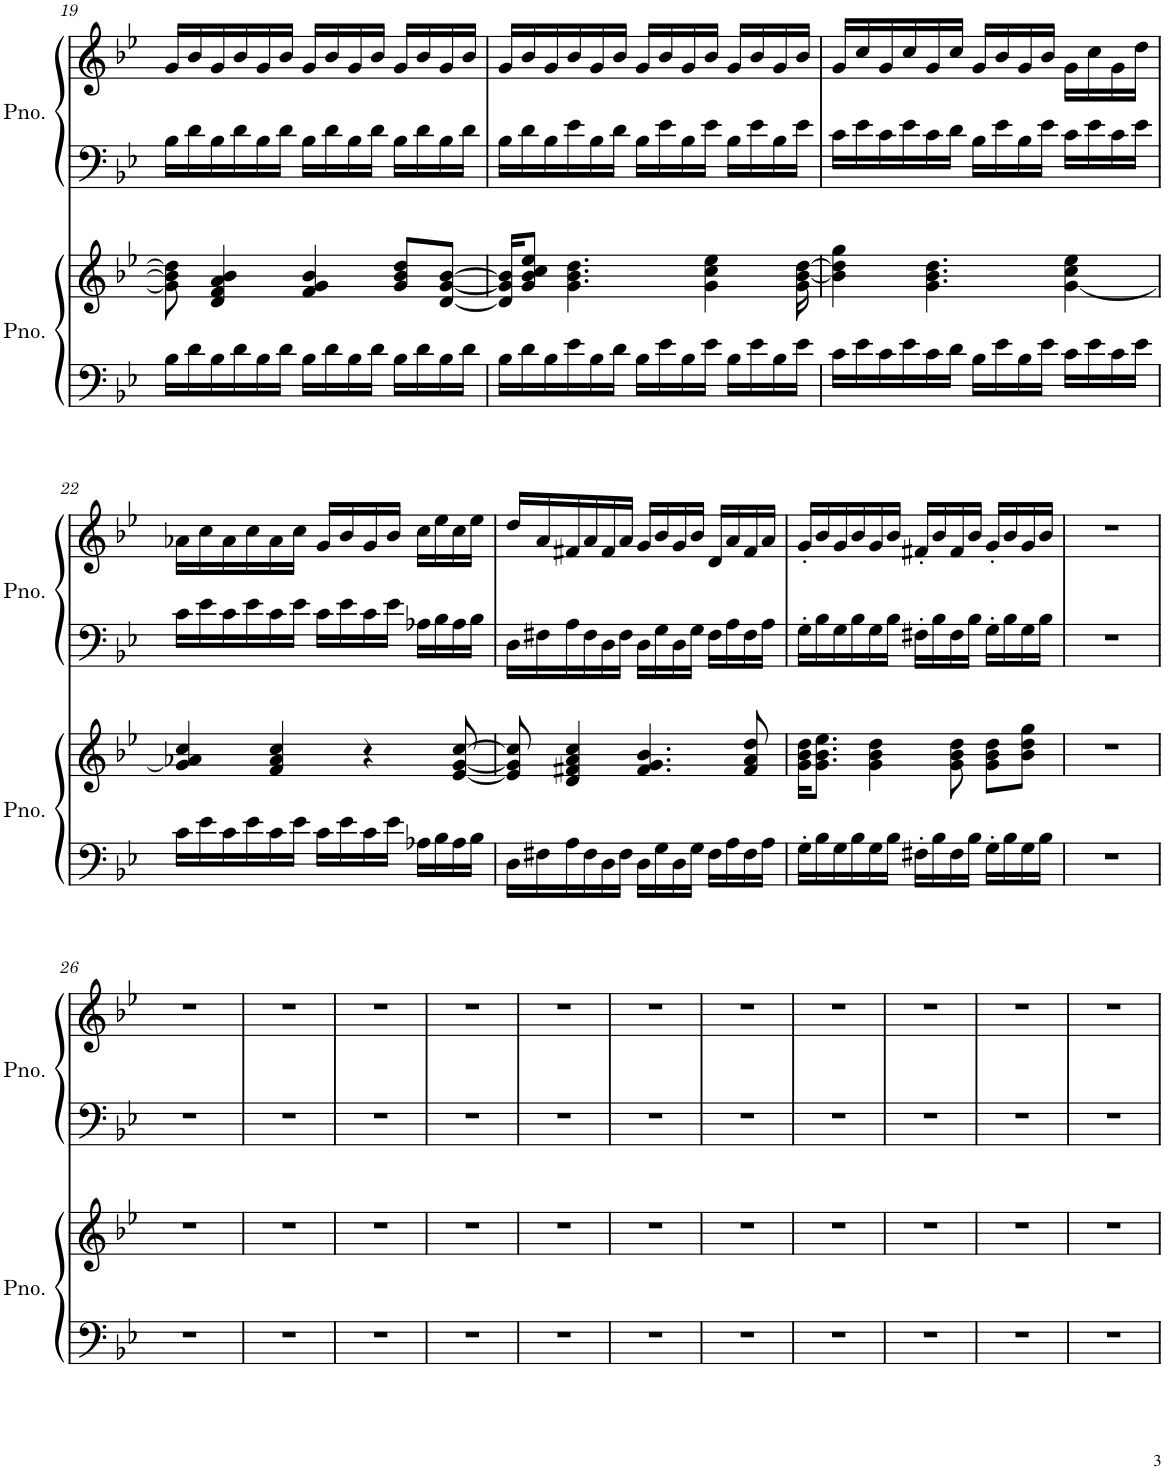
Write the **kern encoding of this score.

**kern	**kern	**kern	**kern
*part2	*part2	*part1	*part1
*staff4	*staff3	*staff2	*staff1
*I"Piano	*	*I"Piano	*
*I'Pno.	*	*I'Pno.	*
!!LO:PB:g=z
*clefF4	*clefG2	*clefF4	*clefG2
*k[b-e-]	*k[b-e-]	*k[b-e-]	*k[b-e-]
*M7/8	*M7/8	*M7/8	*M7/8
=19	=19	=19	=19
16B-\LL	8g\] 8b-\] 8dd\]	16B-\LL	16g/LL
16d\	.	16d\	16b-/
16B-\	4d/ 4f/ 4a/ 4b-/	16B-\	16g/
16d\	.	16d\	16b-/
16B-\	.	16B-\	16g/
16d\JJ	.	16d\JJ	16b-/JJ
16B-\LL	4f/ 4g/ 4b-/	16B-\LL	16g/LL
16d\	.	16d\	16b-/
16B-\	.	16B-\	16g/
16d\JJ	.	16d\JJ	16b-/JJ
16B-\LL	8g/ 8b-/ 8dd/L	16B-\LL	16g/LL
16d\	.	16d\	16b-/
16B-\	[8d/ [8g/ [8b-/J	16B-\	16g/
16d\JJ	.	16d\JJ	16b-/JJ
=20	=20	=20	=20
16B-\LL	16d/] 16g/] 16b-/]KL	16B-\LL	16g/LL
16d\	8g/ 8b-/ 8cc/ 8ee-/J	16d\	16b-/
16B-\	.	16B-\	16g/
16e-\	4.g\ 4.b-\ 4.dd\	16e-\	16b-/
16B-\	.	16B-\	16g/
16d\JJ	.	16d\JJ	16b-/JJ
16B-\LL	.	16B-\LL	16g/LL
16e-\	.	16e-\	16b-/
16B-\	.	16B-\	16g/
16e-\JJ	4g\ 4cc\ 4ee-\	16e-\JJ	16b-/JJ
16B-\LL	.	16B-\LL	16g/LL
16e-\	.	16e-\	16b-/
16B-\	.	16B-\	16g/
16e-\JJ	16g\ [16b-\ [16dd\	16e-\JJ	16b-/JJ
=21	=21	=21	=21
16c\LL	4b-\] 4dd\] 4gg\	16c\LL	16g/LL
16e-\	.	16e-\	16cc/
16c\	.	16c\	16g/
16e-\	.	16e-\	16cc/
16c\	4.g\ 4.b-\ 4.dd\	16c\	16g/
16d\JJ	.	16d\JJ	16cc/JJ
16B-\LL	.	16B-\LL	16g/LL
16e-\	.	16e-\	16b-/
16B-\	.	16B-\	16g/
16e-\JJ	.	16e-\JJ	16b-/JJ
16c\LL	[4g\ 4cc\ 4ee-\	16c\LL	16g\LL
16e-\	.	16e-\	16cc\
16c\	.	16c\	16g\
16e-\JJ	.	16e-\JJ	16dd\JJ
!!LO:LB:g=z
=22	=22	=22	=22
16c\LL	4g/] 4a-X/ 4cc/	16c\LL	16a-X\LL
16e-\	.	16e-\	16cc\
16c\	.	16c\	16a-\
16e-\	.	16e-\	16cc\
16c\	4f/ 4a-/ 4cc/	16c\	16a-\
16e-\JJ	.	16e-\JJ	16cc\JJ
16c\LL	.	16c\LL	16g/LL
16e-\	.	16e-\	16b-/
16c\	4r	16c\	16g/
16e-\JJ	.	16e-\JJ	16b-/JJ
16A-X\LL	.	16A-X\LL	16cc\LL
16B-\	.	16B-\	16ee-\
16A-\	[8e-/ [8g/ [8cc/	16A-\	16cc\
16B-\JJ	.	16B-\JJ	16ee-\JJ
=23	=23	=23	=23
16D\LL	8e-/] 8g/] 8cc/]	16D\LL	16dd/LL
16F#X\	.	16F#X\	16a/
16A\	4d/ 4f#X/ 4a/ 4cc/	16A\	16f#X/
16F#\	.	16F#\	16a/
16D\	.	16D\	16f#/
16F#\JJ	.	16F#\JJ	16a/JJ
16D\LL	4.f#/ 4.g/ 4.b-/	16D\LL	16g/LL
16G\	.	16G\	16b-/
16D\	.	16D\	16g/
16G\JJ	.	16G\JJ	16b-/JJ
16F#\LL	.	16F#\LL	16d/LL
16A\	.	16A\	16a/
16F#\	8f#/ 8a/ 8dd/	16F#\	16f#/
16A\JJ	.	16A\JJ	16a/JJ
=24	=24	=24	=24
16G'\LL	16g\ 16b-\ 16dd\KL	16G'\LL	16g'/LL
16B-\	8.g\ 8.b-\ 8.ee-\J	16B-\	16b-/
16G\	.	16G\	16g/
16B-\	.	16B-\	16b-/
16G\	4g\ 4b-\ 4dd\	16G\	16g/
16B-\JJ	.	16B-\JJ	16b-/JJ
16F#X'\LL	.	16F#X'\LL	16f#X'/LL
16B-\	.	16B-\	16b-/
16F#\	8g\ 8b-\ 8dd\	16F#\	16f#/
16B-\JJ	.	16B-\JJ	16b-/JJ
16G'\LL	8g\ 8b-\ 8dd\L	16G'\LL	16g'/LL
16B-\	.	16B-\	16b-/
16G\	8b-\ 8dd\ 8gg\J	16G\	16g/
16B-\JJ	.	16B-\JJ	16b-/JJ
=25	=25	=25	=25
2..r	2..r	2..r	2..r
!!LO:LB:g=z
=26	=26	=26	=26
2..r	2..r	2..r	2..r
=27	=27	=27	=27
2..r	2..r	2..r	2..r
=28	=28	=28	=28
2..r	2..r	2..r	2..r
=29	=29	=29	=29
2..r	2..r	2..r	2..r
=30	=30	=30	=30
2..r	2..r	2..r	2..r
=31	=31	=31	=31
2..r	2..r	2..r	2..r
=32	=32	=32	=32
2..r	2..r	2..r	2..r
=33	=33	=33	=33
2..r	2..r	2..r	2..r
=34	=34	=34	=34
2..r	2..r	2..r	2..r
=35	=35	=35	=35
2..r	2..r	2..r	2..r
=36	=36	=36	=36
2..r	2..r	2..r	2..r
=	=	=	=
*-	*-	*-	*-
